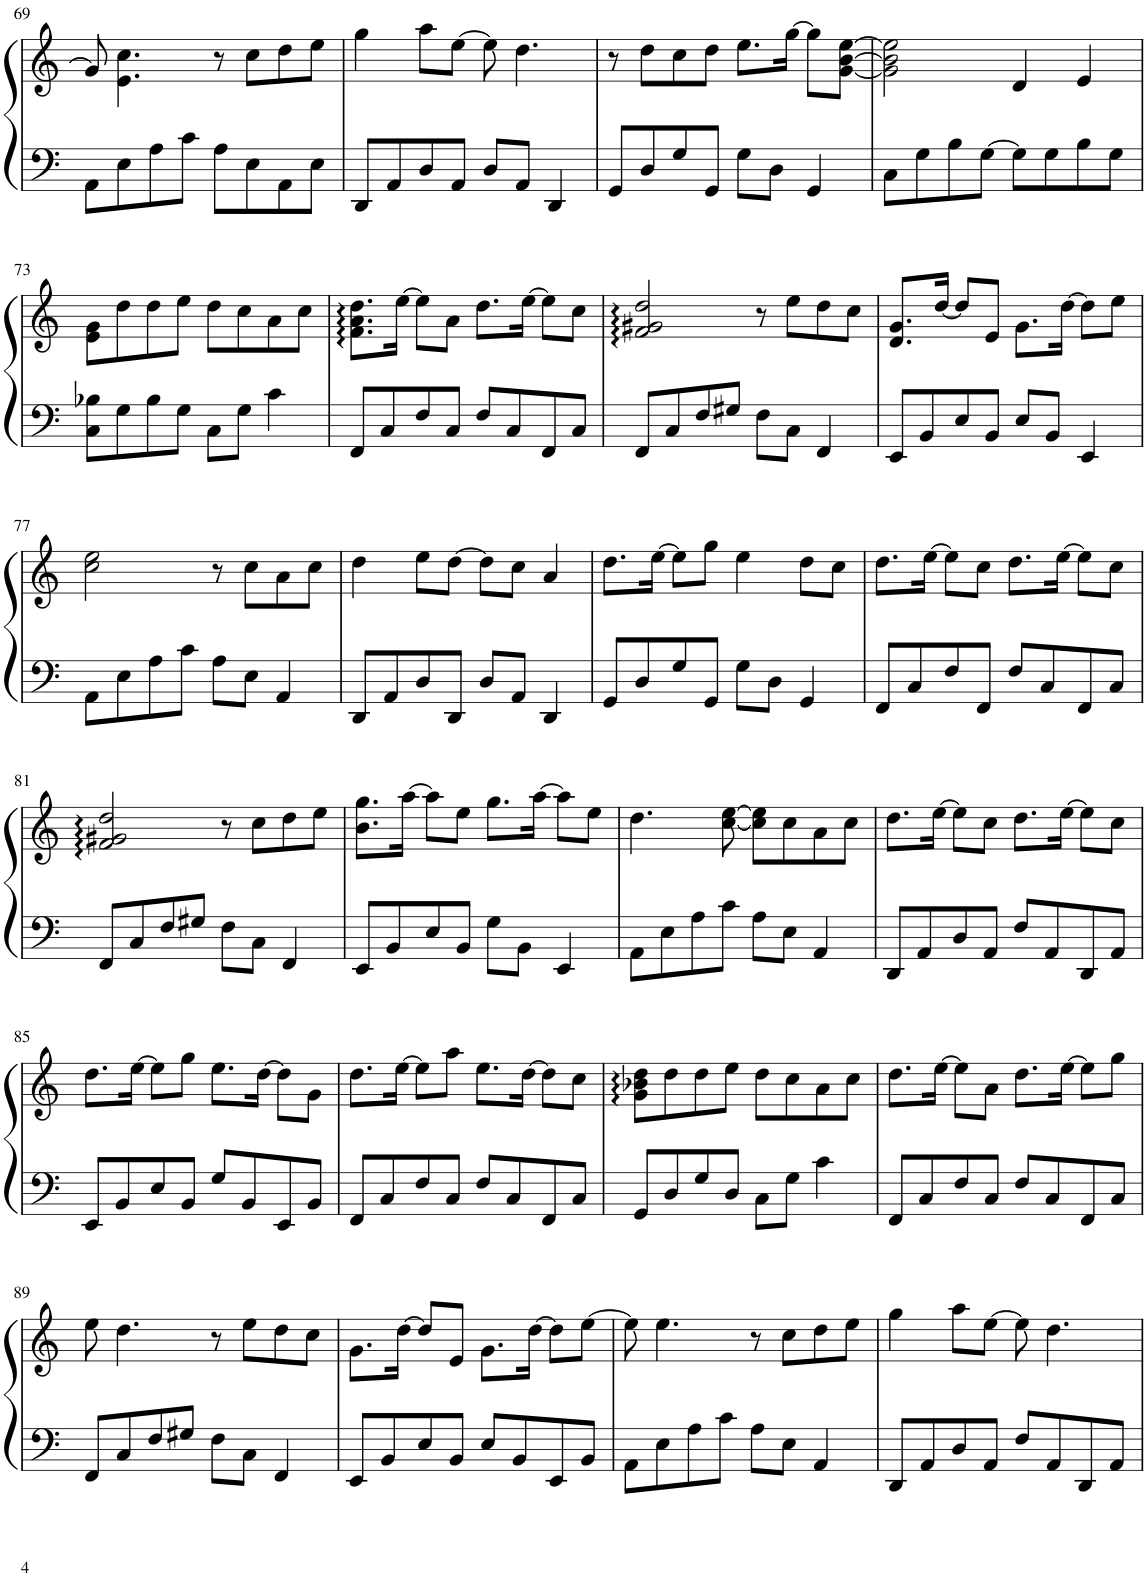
**kern	**kern
*part1	*part1
*staff2	*staff1
*I"Piano	*
*I'Pno.	*
!!LO:PB:g=z
*clefF4	*clefG2
*k[]	*k[]
*M4/4	*M4/4
=69	=69
8AA\L	8g/]
8E\	4.e\ 4.cc\
8A\	.
8c\J	.
8A\L	8r
8E\	8cc\L
8AA\	8dd\
8E\J	8ee\J
=70	=70
8DD/L	4gg\
8AA/	.
8D/	8aa\L
8AA/J	[8ee\J
8D/L	8ee\]
8AA/J	4.dd\
4DD/	.
=71	=71
8GG/L	8r
8D/	8dd\L
8G/	8cc\
8GG/J	8dd\J
8G\L	8.ee\L
8D\J	.
.	[16gg\Jk
4GG/	8gg\L]
.	[8g\ [8b\ [8ee\J
=72	=72
8C\L	2g\] 2b\] 2ee\]
8G\	.
8B\	.
[8G\J	.
8G\L]	4d/
8G\	.
8B\	4e/
8G\J	.
!!LO:LB:g=z
=73	=73
8C\ 8B-X\L	8e\ 8g\L
8G\	8dd\
8B-\	8dd\
8G\J	8ee\J
8C\L	8dd\L
8G\J	8cc\
4c\	8a\
.	8cc\J
=74	=74
8FF/L	8.f\ 8.a\ 8.dd\L
8C/	.
.	[16ee\Jk
8F/	8ee\L]
8C/J	8a\J
8F/L	8.dd\L
8C/	.
.	[16ee\Jk
8FF/	8ee\L]
8C/J	8cc\J
=75	=75
8FF/L	2f/ 2g#X/ 2dd/
8C/	.
8F/	.
8G#X/J	.
8F\L	8r
8C\J	8ee\L
4FF/	8dd\
.	8cc\J
=76	=76
8EE/L	8.d/ 8.g/L
8BB/	.
.	[16dd/Jk
8E/	8dd/L]
8BB/J	8e/J
8E/L	8.g\L
8BB/J	.
.	[16dd\Jk
4EE/	8dd\L]
.	8ee\J
!!LO:LB:g=z
=77	=77
8AA\L	2cc\ 2ee\
8E\	.
8A\	.
8c\J	.
8A\L	8r
8E\J	8cc\L
4AA/	8a\
.	8cc\J
=78	=78
8DD/L	4dd\
8AA/	.
8D/	8ee\L
8DD/J	[8dd\J
8D/L	8dd\L]
8AA/J	8cc\J
4DD/	4a/
=79	=79
8GG/L	8.dd\L
8D/	.
.	[16ee\Jk
8G/	8ee\L]
8GG/J	8gg\J
8G\L	4ee\
8D\J	.
4GG/	8dd\L
.	8cc\J
=80	=80
8FF/L	8.dd\L
8C/	.
.	[16ee\Jk
8F/	8ee\L]
8FF/J	8cc\J
8F/L	8.dd\L
8C/	.
.	[16ee\Jk
8FF/	8ee\L]
8C/J	8cc\J
!!LO:LB:g=z
=81	=81
8FF/L	2f/ 2g#X/ 2dd/
8C/	.
8F/	.
8G#X/J	.
8F\L	8r
8C\J	8cc\L
4FF/	8dd\
.	8ee\J
=82	=82
8EE/L	8.b\ 8.gg\L
8BB/	.
.	[16aa\Jk
8E/	8aa\L]
8BB/J	8ee\J
8G\L	8.gg\L
8BB\J	.
.	[16aa\Jk
4EE/	8aa\L]
.	8ee\J
=83	=83
8AA\L	4.dd\
8E\	.
8A\	.
8c\J	[8cc\ [8ee\
8A\L	8cc\] 8ee\]L
8E\J	8cc\
4AA/	8a\
.	8cc\J
=84	=84
8DD/L	8.dd\L
8AA/	.
.	[16ee\Jk
8D/	8ee\L]
8AA/J	8cc\J
8F/L	8.dd\L
8AA/	.
.	[16ee\Jk
8DD/	8ee\L]
8AA/J	8cc\J
!!LO:LB:g=z
=85	=85
8EE/L	8.dd\L
8BB/	.
.	[16ee\Jk
8E/	8ee\L]
8BB/J	8gg\J
8G/L	8.ee\L
8BB/	.
.	[16dd\Jk
8EE/	8dd\L]
8BB/J	8g\J
=86	=86
8FF/L	8.dd\L
8C/	.
.	[16ee\Jk
8F/	8ee\L]
8C/J	8aa\J
8F/L	8.ee\L
8C/	.
.	[16dd\Jk
8FF/	8dd\L]
8C/J	8cc\J
=87	=87
8GG/L	8g\ 8b-X\ 8dd\L
8D/	8dd\
8G/	8dd\
8D/J	8ee\J
8C\L	8dd\L
8G\J	8cc\
4c\	8a\
.	8cc\J
=88	=88
8FF/L	8.dd\L
8C/	.
.	[16ee\Jk
8F/	8ee\L]
8C/J	8a\J
8F/L	8.dd\L
8C/	.
.	[16ee\Jk
8FF/	8ee\L]
8C/J	8gg\J
!!LO:LB:g=z
=89	=89
8FF/L	8ee\
8C/	4.dd\
8F/	.
8G#X/J	.
8F\L	8r
8C\J	8ee\L
4FF/	8dd\
.	8cc\J
=90	=90
8EE/L	8.g\L
8BB/	.
.	[16dd\Jk
8E/	8dd/L]
8BB/J	8e/J
8E/L	8.g\L
8BB/	.
.	[16dd\Jk
8EE/	8dd\L]
8BB/J	[8ee\J
=91	=91
8AA\L	8ee\]
8E\	4.ee\
8A\	.
8c\J	.
8A\L	8r
8E\J	8cc\L
4AA/	8dd\
.	8ee\J
=92	=92
8DD/L	4gg\
8AA/	.
8D/	8aa\L
8AA/J	[8ee\J
8F/L	8ee\]
8AA/	4.dd\
8DD/	.
8AA/J	.
=	=
*-	*-
